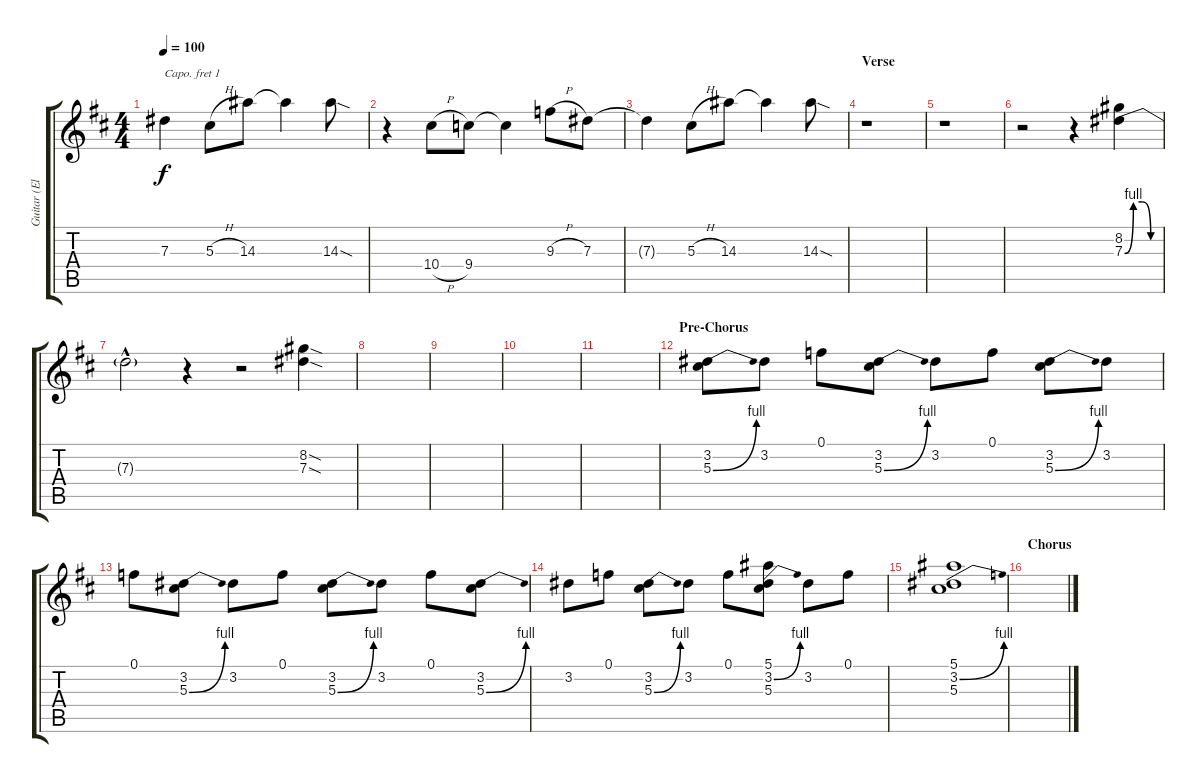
\track ("Guitar (Electric) Capo 1" "Guitar (El") {instrument distortionguitar}
\staff {score tabs}
\capo 1
\tuning (E4 B3 G3 D3 A2 E2) {hide}
\ts (4 4)
\tempo 100
\clef g2
\ks d
7.3{t}.4{dy f} 5.3{h}.8 14.3.8 14.3{t}.4 14.3{sod}.8 |
r.4 10.4{h}.8 9.4.8 9.4{t}.4 9.3{h}.8 7.3.8 |
7.3{t}.4 5.3{h}.8 14.3.8 14.3{t}.4 14.3{sod}.8 |
\section ("" "Verse")
r.1 |
r.1 |
r.2 r.4 (8.2 7.3{be (custom 0 0 15 4 30 4 45 0 60 0)}).4 |
7.3{hac t}.2 r.4 r.2 (8.2{sod} 7.3{sod}).4 |
|
|
|
|
\section ("" "Pre-Chorus")
(3.2 5.3{be (bend 0 0 60 4)}).8 3.2.8 0.1.8 (3.2 5.3{be (bend 0 0 60 4)}).8 3.2.8 0.1.8 (3.2 5.3{be (bend 0 0 60 4)}).8 3.2.8 |
0.1.8 (3.2 5.3{be (bend 0 0 60 4)}).8 3.2.8 0.1.8 (3.2 5.3{be (bend 0 0 60 4)}).8 3.2.8 0.1.8 (3.2 5.3{be (bend 0 0 60 4)}).8 |
3.2.8 0.1.8 (3.2 5.3{be (bend 0 0 60 4)}).8 3.2.8 0.1.8 (5.1 3.2{be (bend 0 0 60 4)} 5.3).8 3.2.8 0.1.8 |
(5.1 3.2{be (bend 0 0 60 4)} 5.3).1 |
\section ("" "Chorus")
